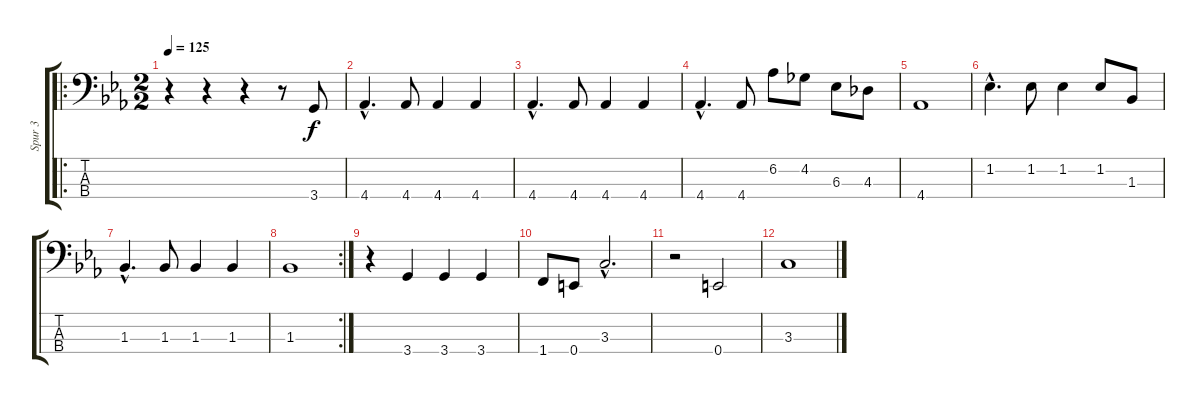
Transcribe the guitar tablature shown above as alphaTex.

\track ("Spur 3" "Spur 3") {instrument electricbassfinger}
\staff {score tabs}
\tuning (G2 D2 A1 E1) {hide}
\ro
\ts (2 2)
\tempo 125
\clef f4
\ks cminor
r.4{dy f} r.4 r.4 r.8 3.4.8 |
4.4{hac}.4{d} 4.4.8 4.4.4 4.4.4 |
4.4{hac}.4{d} 4.4.8 4.4.4 4.4.4 |
4.4{hac}.4{d} 4.4.8 6.2.8 4.2.8 6.3.8 4.3.8 |
4.4.1 |
1.2{hac}.4{d} 1.2.8 1.2.4 1.2.8 1.3.8 |
1.3{hac}.4{d} 1.3.8 1.3.4 1.3.4 |
\rc 2
1.3.1 |
r.4 3.4.4 3.4.4 3.4.4 |
1.4.8 0.4.8 3.3{hac}.2{d} |
r.2 0.4.2 |
3.3.1
